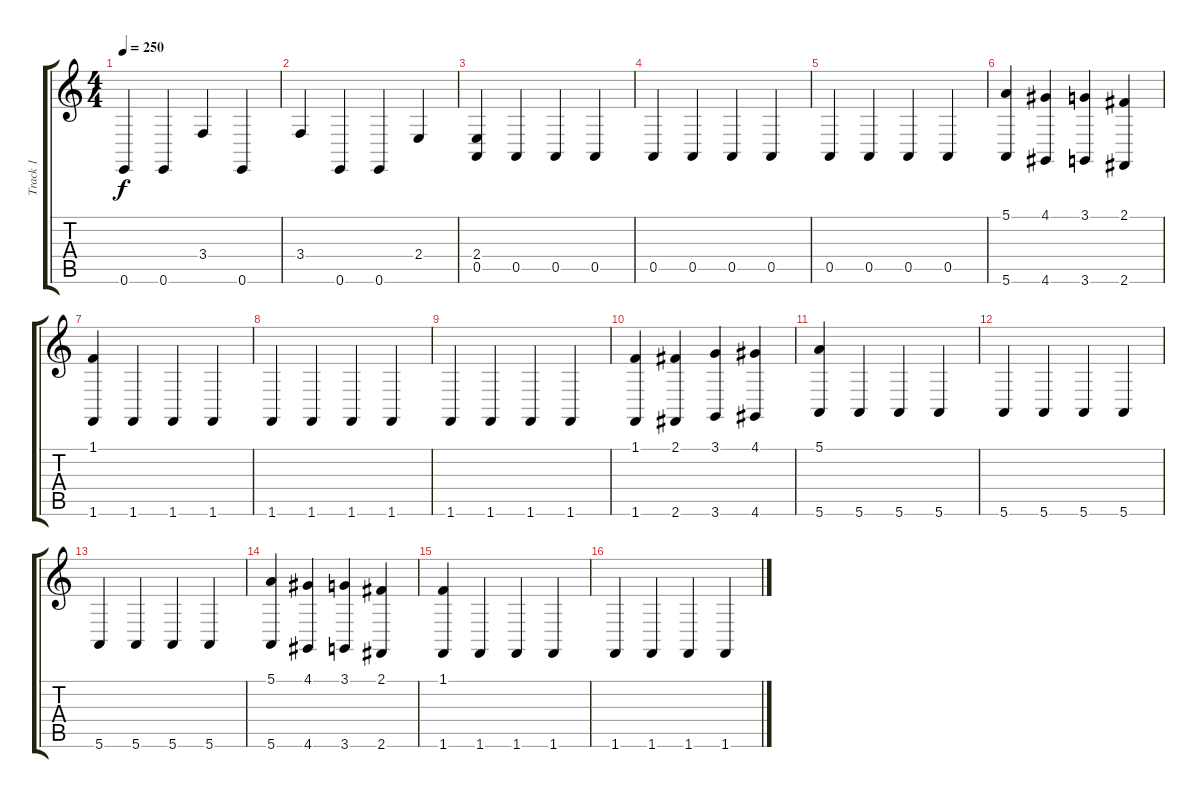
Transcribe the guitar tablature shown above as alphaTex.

\track ("Track 1" "Track 1") {instrument churchorgan}
\staff {score tabs}
\tuning (E4 B3 G3 D3 A2 E2) {hide}
\ts (4 4)
\tempo 250
\clef g2
\ks c
0.6.4{dy f} 0.6.4 3.4.4 0.6.4 |
3.4.4 0.6.4 0.6.4 2.4.4 |
(2.4 0.5).4 0.5.4 0.5.4 0.5.4 |
0.5.4 0.5.4 0.5.4 0.5.4 |
0.5.4 0.5.4 0.5.4 0.5.4 |
(5.1 5.6).4 (4.1 4.6).4 (3.1 3.6).4 (2.1 2.6).4 |
(1.1 1.6).4 1.6.4 1.6.4 1.6.4 |
1.6.4 1.6.4 1.6.4 1.6.4 |
1.6.4 1.6.4 1.6.4 1.6.4 |
(1.1 1.6).4 (2.1 2.6).4 (3.1 3.6).4 (4.1 4.6).4 |
(5.1 5.6).4 5.6.4 5.6.4 5.6.4 |
5.6.4 5.6.4 5.6.4 5.6.4 |
5.6.4 5.6.4 5.6.4 5.6.4 |
(5.1 5.6).4 (4.1 4.6).4 (3.1 3.6).4 (2.1 2.6).4 |
(1.1 1.6).4 1.6.4 1.6.4 1.6.4 |
1.6.4 1.6.4 1.6.4 1.6.4
